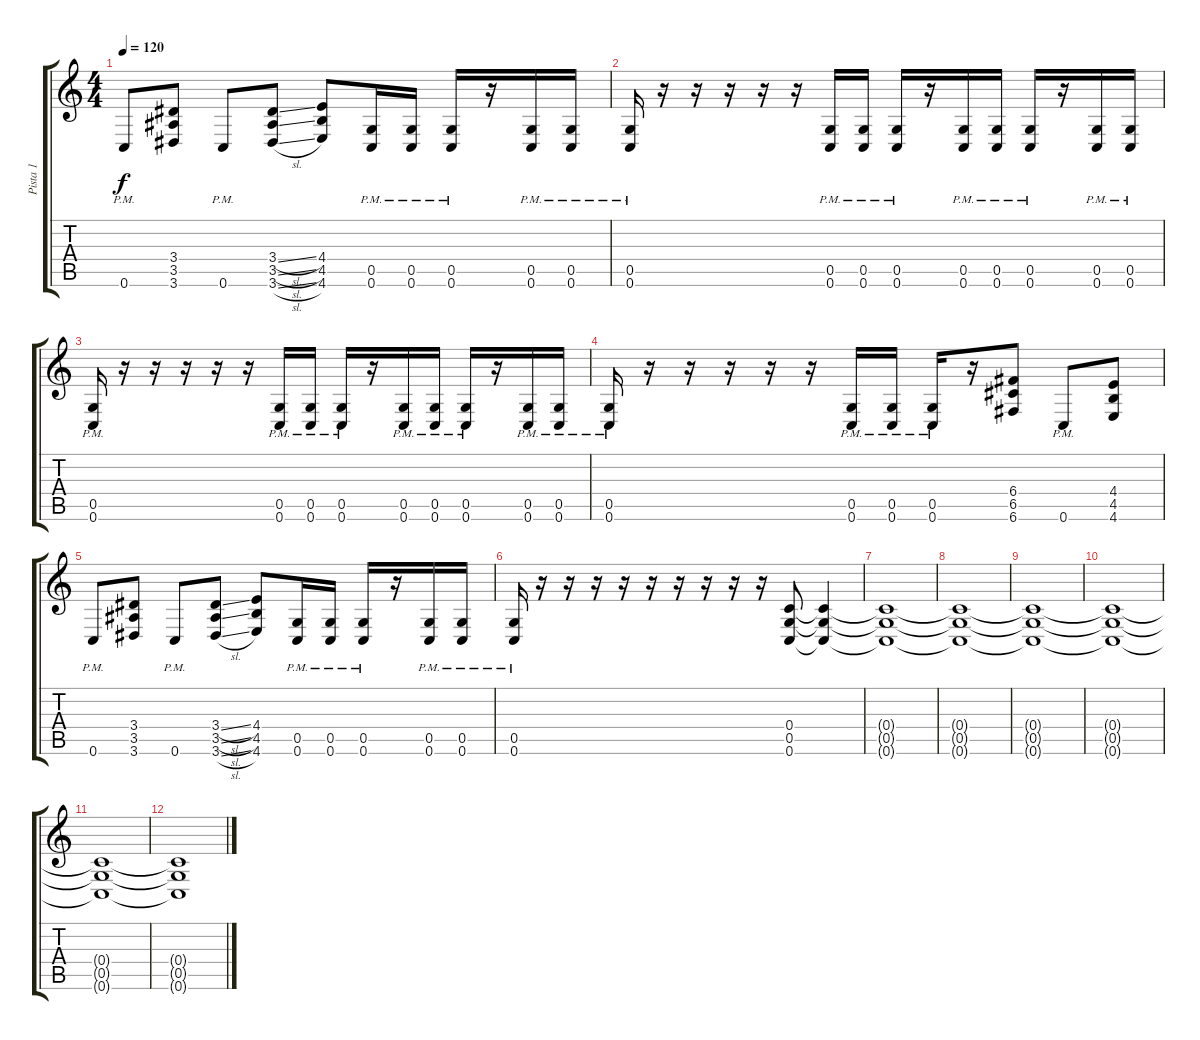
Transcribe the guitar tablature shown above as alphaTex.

\track ("Pista 1" "Pista 1") {instrument overdrivenguitar}
\staff {score tabs}
\tuning (D4 A3 F3 C3 G2 C2) {hide}
\ts (4 4)
\tempo 120
\clef g2
\ks c
0.6{pm}.8{dy f} (3.4 3.5 3.6).8 0.6{pm}.8 (3.4{sl} 3.5{sl} 3.6{sl}).8 (4.4 4.5 4.6).8 (0.5 0.6{pm}).16 (0.5 0.6{pm}).16 (0.5 0.6{pm}).16 r.16 (0.5 0.6{pm}).16 (0.5 0.6{pm}).16 |
(0.5 0.6{pm}).16 r.16 r.16 r.16 r.16 r.16 (0.5 0.6{pm}).16 (0.5 0.6{pm}).16 (0.5 0.6{pm}).16 r.16 (0.5 0.6{pm}).16 (0.5 0.6{pm}).16 (0.5 0.6{pm}).16 r.16 (0.5 0.6{pm}).16 (0.5 0.6{pm}).16 |
(0.5 0.6{pm}).16 r.16 r.16 r.16 r.16 r.16 (0.5 0.6{pm}).16 (0.5 0.6{pm}).16 (0.5 0.6{pm}).16 r.16 (0.5 0.6{pm}).16 (0.5 0.6{pm}).16 (0.5 0.6{pm}).16 r.16 (0.5 0.6{pm}).16 (0.5 0.6{pm}).16 |
(0.5 0.6{pm}).16 r.16 r.16 r.16 r.16 r.16 (0.5 0.6{pm}).16 (0.5 0.6{pm}).16 (0.5 0.6{pm}).16 r.16 (6.4 6.5 6.6).8 0.6{pm}.8 (4.4 4.5 4.6).8 |
0.6{pm}.8 (3.4 3.5 3.6).8 0.6{pm}.8 (3.4{sl} 3.5{sl} 3.6{sl}).8 (4.4 4.5 4.6).8 (0.5{pm} 0.6).16 (0.5{pm} 0.6).16 (0.5{pm} 0.6).16 r.16 (0.5{pm} 0.6).16 (0.5{pm} 0.6).16 |
(0.5{pm} 0.6).16 r.16 r.16 r.16 r.16 r.16 r.16 r.16 r.16 r.16 (0.4 0.5 0.6).8 (0.4{t} 0.5{t} 0.6{t}).4 |
(0.4{t} 0.5{t} 0.6{t}).1 |
(0.4{t} 0.5{t} 0.6{t}).1{volume 0} |
(0.4{t} 0.5{t} 0.6{t}).1 |
(0.4{t} 0.5{t} 0.6{t}).1 |
(0.4{t} 0.5{t} 0.6{t}).1 |
(0.4{t} 0.5{t} 0.6{t}).1
